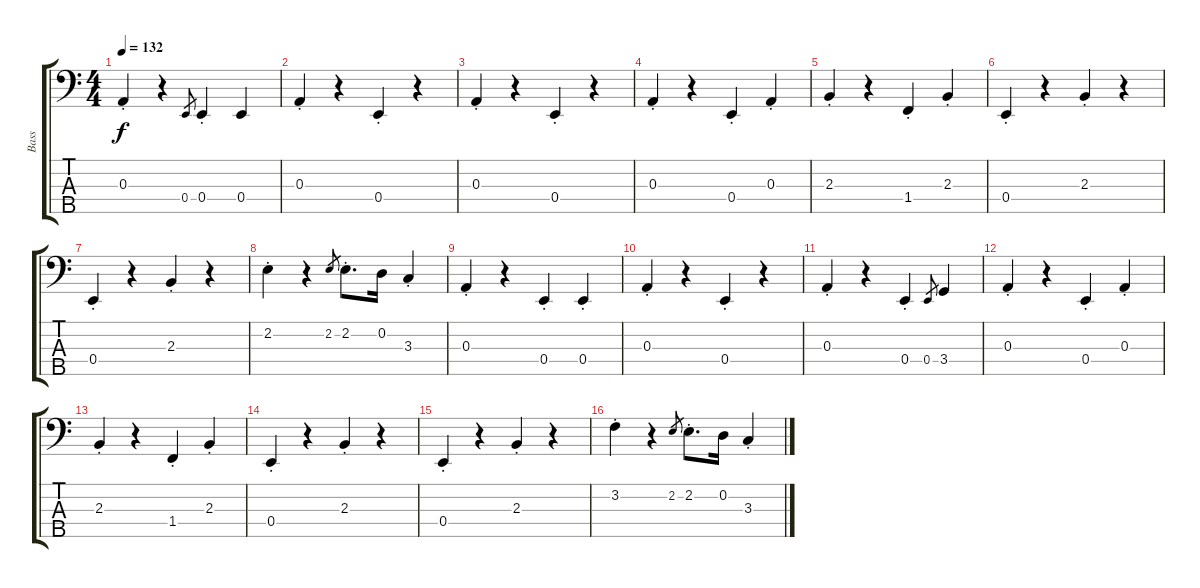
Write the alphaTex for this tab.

\track ("Bass" "Bass") {instrument acousticbass}
\staff {score tabs}
\tuning (G2 D2 A1 E1 B0) {hide}
\ts (4 4)
\tempo 132
\clef f4
\ks c
0.3{st}.4{dy f} r.4 0.4.8{gr} 0.4{st}.4 0.4.4 |
0.3{st}.4 r.4 0.4{st}.4 r.4 |
0.3{st}.4 r.4 0.4{st}.4 r.4 |
0.3{st}.4 r.4 0.4{st}.4 0.3{st}.4 |
2.3{st}.4 r.4 1.4{st}.4 2.3{st}.4 |
0.4{st}.4 r.4 2.3{st}.4 r.4 |
0.4{st}.4 r.4 2.3{st}.4 r.4 |
2.2{st}.4 r.4 2.2.8{gr} 2.2{st}.8{d} 0.2.16 3.3{st}.4 |
0.3{st}.4 r.4 0.4{st}.4 0.4{st}.4 |
0.3{st}.4 r.4 0.4{st}.4 r.4 |
0.3{st}.4 r.4 0.4{st}.4 0.4.8{gr} 3.4.4 |
0.3{st}.4 r.4 0.4{st}.4 0.3{st}.4 |
2.3{st}.4 r.4 1.4{st}.4 2.3{st}.4 |
0.4{st}.4 r.4 2.3{st}.4 r.4 |
0.4{st}.4 r.4 2.3{st}.4 r.4 |
3.2{st}.4 r.4 2.2.8{gr} 2.2{st}.8{d} 0.2.16 3.3{st}.4
